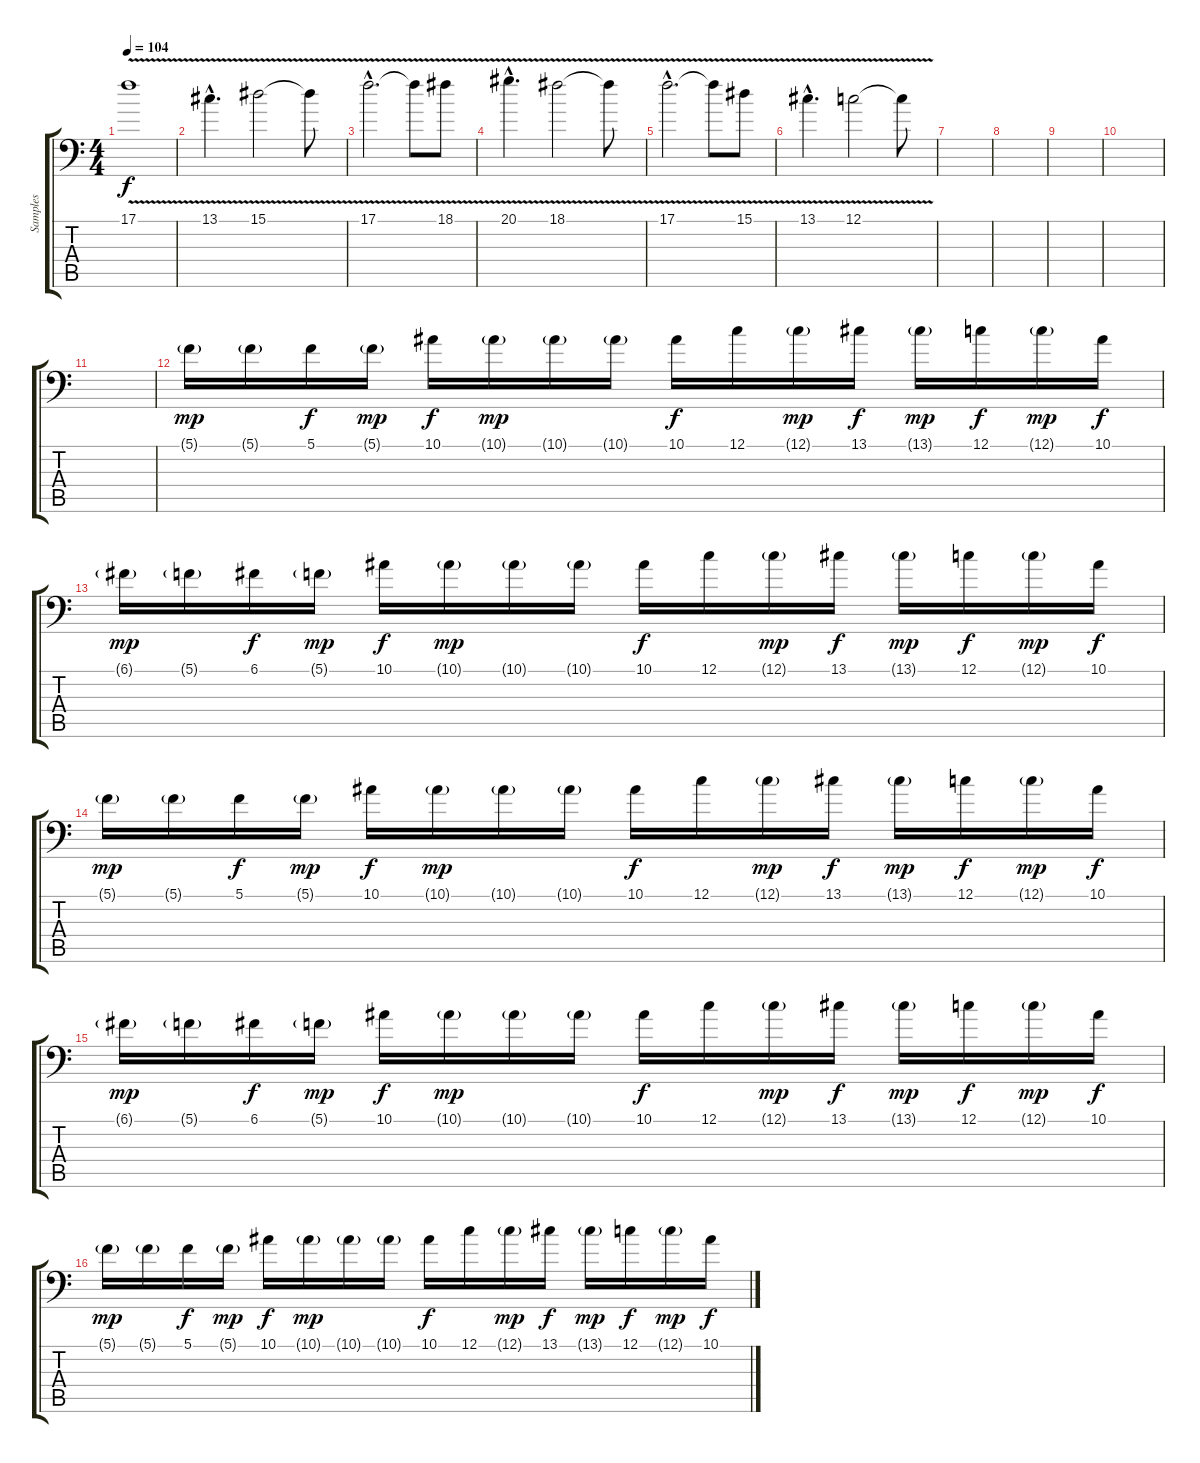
\track ("Samples" "Samples") {instrument fx7echoes}
\staff {score tabs}
\tuning (C4 G3 Eb3 Bb2 F2 Bb1) {hide}
\ts (4 4)
\tempo 104
\clef f4
\ks c
17.1{v}.1{dy f} |
13.1{v hac}.4{d} 15.1{v}.2 15.1{t}.8 |
17.1{v hac}.2{d} 17.1{t}.8 18.1{v}.8 |
20.1{v hac}.4{d} 18.1{v}.2 18.1{t}.8 |
17.1{v hac}.2{d} 17.1{t}.8 15.1{v}.8 |
13.1{v hac}.4{d} 12.1{v}.2 12.1{t}.8 |
|
|
|
|
|
5.1{g}.16{dy mp instrument fx3crystal} 5.1{g}.16 5.1.16{dy f} 5.1{g}.16{dy mp} 10.1.16{dy f} 10.1{g}.16{dy mp} 10.1{g}.16 10.1{g}.16 10.1.16{dy f} 12.1.16 12.1{g}.16{dy mp} 13.1.16{dy f} 13.1{g}.16{dy mp} 12.1.16{dy f} 12.1{g}.16{dy mp} 10.1.16{dy f} |
6.1{g}.16{dy mp} 5.1{g}.16 6.1.16{dy f} 5.1{g}.16{dy mp} 10.1.16{dy f} 10.1{g}.16{dy mp} 10.1{g}.16 10.1{g}.16 10.1.16{dy f} 12.1.16 12.1{g}.16{dy mp} 13.1.16{dy f} 13.1{g}.16{dy mp} 12.1.16{dy f} 12.1{g}.16{dy mp} 10.1.16{dy f} |
5.1{g}.16{dy mp} 5.1{g}.16 5.1.16{dy f} 5.1{g}.16{dy mp} 10.1.16{dy f} 10.1{g}.16{dy mp} 10.1{g}.16 10.1{g}.16 10.1.16{dy f} 12.1.16 12.1{g}.16{dy mp} 13.1.16{dy f} 13.1{g}.16{dy mp} 12.1.16{dy f} 12.1{g}.16{dy mp} 10.1.16{dy f} |
6.1{g}.16{dy mp} 5.1{g}.16 6.1.16{dy f} 5.1{g}.16{dy mp} 10.1.16{dy f} 10.1{g}.16{dy mp} 10.1{g}.16 10.1{g}.16 10.1.16{dy f} 12.1.16 12.1{g}.16{dy mp} 13.1.16{dy f} 13.1{g}.16{dy mp} 12.1.16{dy f} 12.1{g}.16{dy mp} 10.1.16{dy f} |
5.1{g}.16{dy mp} 5.1{g}.16 5.1.16{dy f} 5.1{g}.16{dy mp} 10.1.16{dy f} 10.1{g}.16{dy mp} 10.1{g}.16 10.1{g}.16 10.1.16{dy f} 12.1.16 12.1{g}.16{dy mp} 13.1.16{dy f} 13.1{g}.16{dy mp} 12.1.16{dy f} 12.1{g}.16{dy mp} 10.1.16{dy f}
